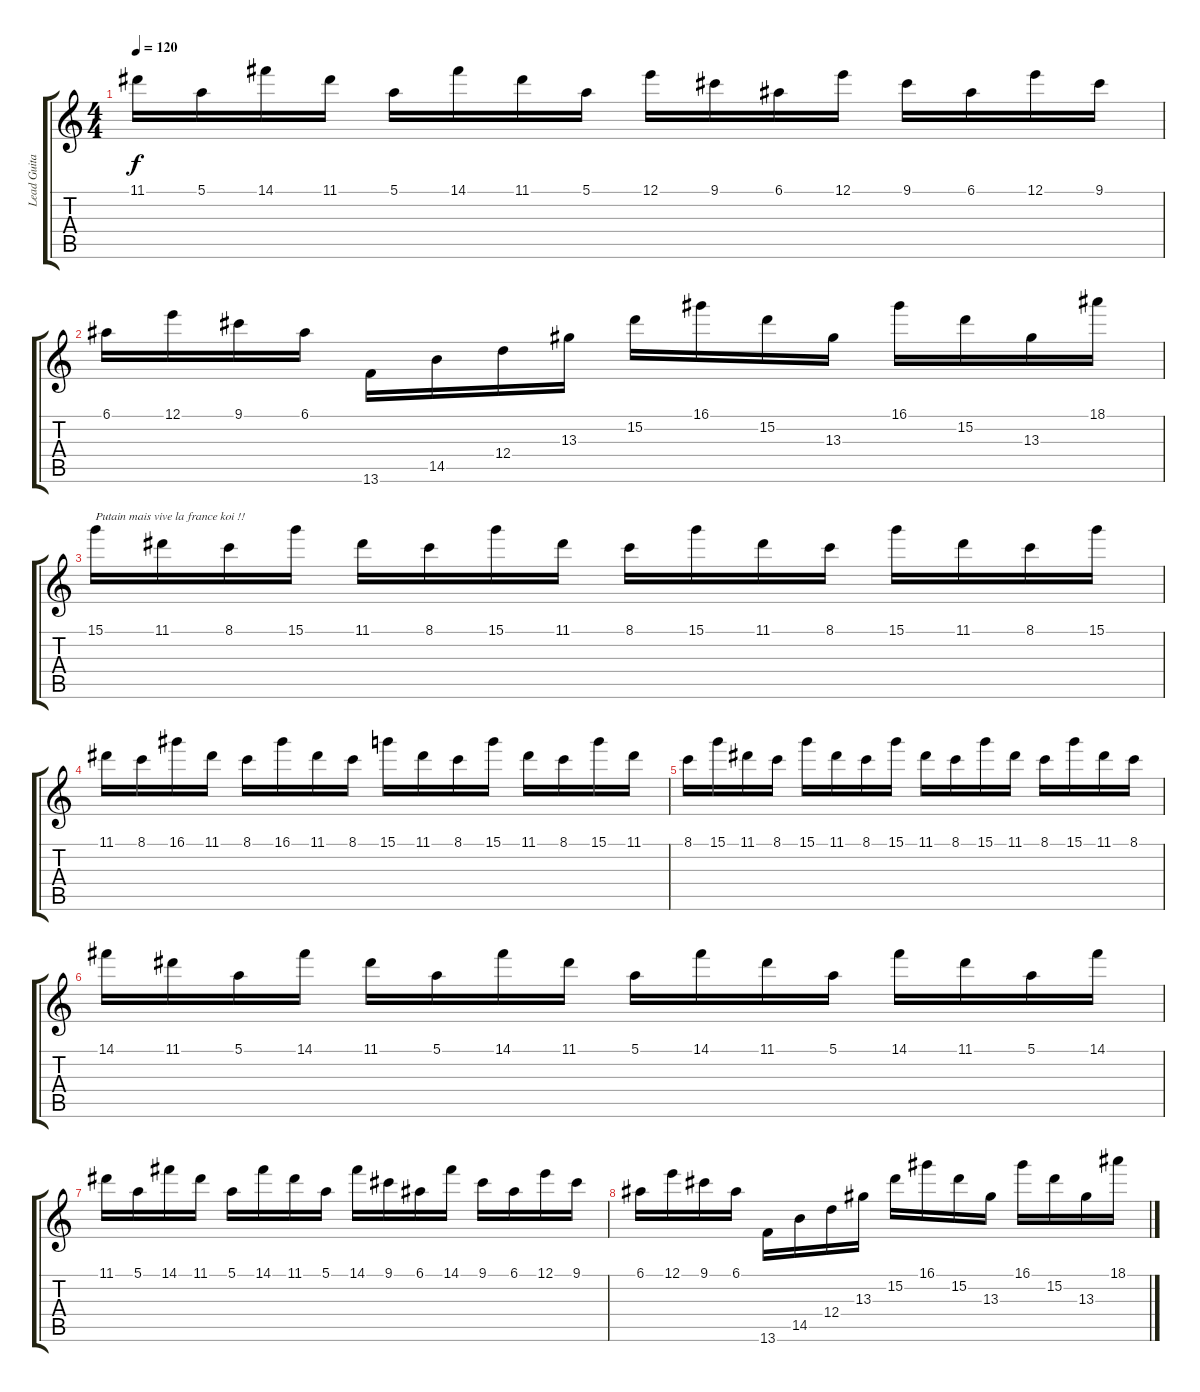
\track ("Lead Guitars" "Lead Guita") {instrument overdrivenguitar}
\staff {score tabs}
\tuning (E4 B3 G3 D3 A2 E2) {hide}
\ts (4 4)
\tempo 120
\clef g2
\ks c
11.1.16{dy f} 5.1.16 14.1.16 11.1.16 5.1.16 14.1.16 11.1.16 5.1.16 12.1.16 9.1.16 6.1.16 12.1.16 9.1.16 6.1.16 12.1.16 9.1.16 |
6.1.16 12.1.16 9.1.16 6.1.16 13.6.16 14.5.16 12.4.16 13.3.16 15.2.16 16.1.16 15.2.16 13.3.16 16.1.16 15.2.16 13.3.16 18.1.16 |
15.1.16{txt "Putain mais vive la france koi !!"} 11.1.16 8.1.16 15.1.16 11.1.16 8.1.16 15.1.16 11.1.16 8.1.16 15.1.16 11.1.16 8.1.16 15.1.16 11.1.16 8.1.16 15.1.16 |
11.1.16 8.1.16 16.1.16 11.1.16 8.1.16 16.1.16 11.1.16 8.1.16 15.1.16 11.1.16 8.1.16 15.1.16 11.1.16 8.1.16 15.1.16 11.1.16 |
8.1.16 15.1.16 11.1.16 8.1.16 15.1.16 11.1.16 8.1.16 15.1.16 11.1.16 8.1.16 15.1.16 11.1.16 8.1.16 15.1.16 11.1.16 8.1.16 |
14.1.16 11.1.16 5.1.16 14.1.16 11.1.16 5.1.16 14.1.16 11.1.16 5.1.16 14.1.16 11.1.16 5.1.16 14.1.16 11.1.16 5.1.16 14.1.16 |
11.1.16 5.1.16 14.1.16 11.1.16 5.1.16 14.1.16 11.1.16 5.1.16 14.1.16 9.1.16 6.1.16 14.1.16 9.1.16 6.1.16 12.1.16 9.1.16 |
6.1.16 12.1.16 9.1.16 6.1.16 13.6.16 14.5.16 12.4.16 13.3.16 15.2.16 16.1.16 15.2.16 13.3.16 16.1.16 15.2.16 13.3.16 18.1.16
